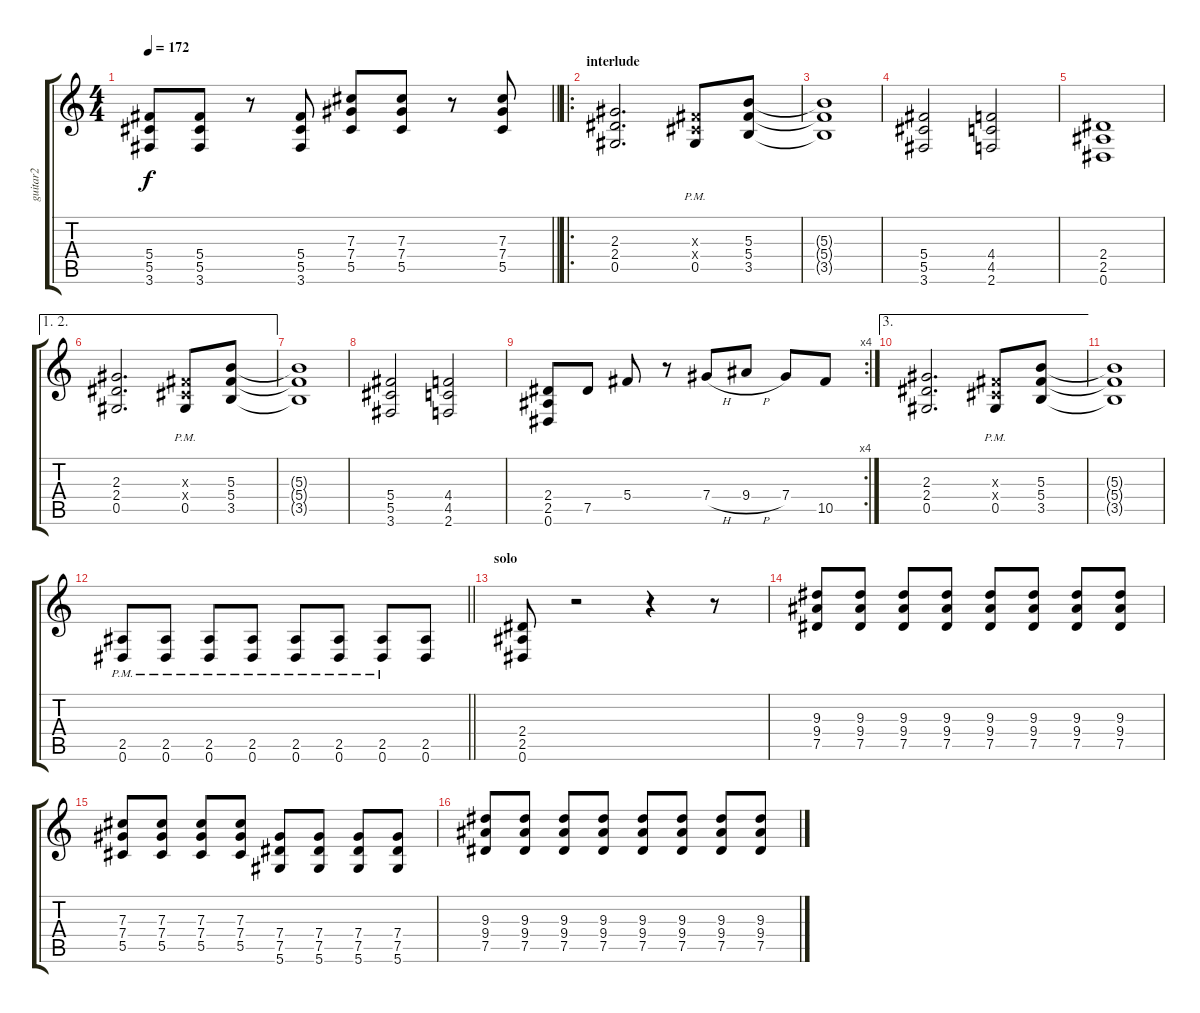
\track ("guitar2" "guitar2") {instrument distortionguitar}
\staff {score tabs}
\tuning (Eb4 Bb3 Gb3 Db3 Ab2 Eb2) {hide}
\ts (4 4)
\tempo 172
\clef g2
\barLineRight lightlight
\ks c
(5.4 5.5 3.6).8{dy f} (5.4 5.5 3.6).8 r.8 (5.4 5.5 3.6).8 (7.3 7.4 5.5).8 (7.3 7.4 5.5).8 r.8 (7.3 7.4 5.5).8 |
\ro
\section ("" "interlude")
(2.3 2.4 0.5).2{d} (0.3{x} 0.4{x} 0.5{pm}).8 (5.3 5.4 3.5).8 |
(5.3{t} 5.4{t} 3.5{t}).1 |
(5.4 5.5 3.6).2 (4.4 4.5 2.6).2 |
(2.4 2.5 0.6).1 |
\ae (1 2)
(2.3 2.4 0.5).2{d} (0.3{x} 0.4{x} 0.5{pm}).8 (5.3 5.4 3.5).8 |
(5.3{t} 5.4{t} 3.5{t}).1 |
(5.4 5.5 3.6).2 (4.4 4.5 2.6).2 |
\rc 4
(2.4 2.5 0.6).8 7.5.8 5.4.8 r.8 7.4{h}.8 9.4{h}.8 7.4.8 10.5.8 |
\ae 3
(2.3 2.4 0.5).2{d} (0.3{x} 0.4{x} 0.5{pm}).8 (5.3 5.4 3.5).8 |
(5.3{t} 5.4{t} 3.5{t}).1 |
\barLineRight lightlight
(2.5{pm} 0.6{pm}).8 (2.5{pm} 0.6{pm}).8 (2.5{pm} 0.6{pm}).8 (2.5{pm} 0.6{pm}).8 (2.5{pm} 0.6{pm}).8 (2.5{pm} 0.6{pm}).8 (2.5{pm} 0.6{pm}).8 (2.5 0.6).8 |
\section ("" "solo")
(2.4 2.5 0.6).8 r.2 r.4 r.8 |
(9.3 9.4 7.5).8 (9.3 9.4 7.5).8 (9.3 9.4 7.5).8 (9.3 9.4 7.5).8 (9.3 9.4 7.5).8 (9.3 9.4 7.5).8 (9.3 9.4 7.5).8 (9.3 9.4 7.5).8 |
(7.3 7.4 5.5).8 (7.3 7.4 5.5).8 (7.3 7.4 5.5).8 (7.3 7.4 5.5).8 (7.4 7.5 5.6).8 (7.4 7.5 5.6).8 (7.4 7.5 5.6).8 (7.4 7.5 5.6).8 |
(9.3 9.4 7.5).8 (9.3 9.4 7.5).8 (9.3 9.4 7.5).8 (9.3 9.4 7.5).8 (9.3 9.4 7.5).8 (9.3 9.4 7.5).8 (9.3 9.4 7.5).8 (9.3 9.4 7.5).8
